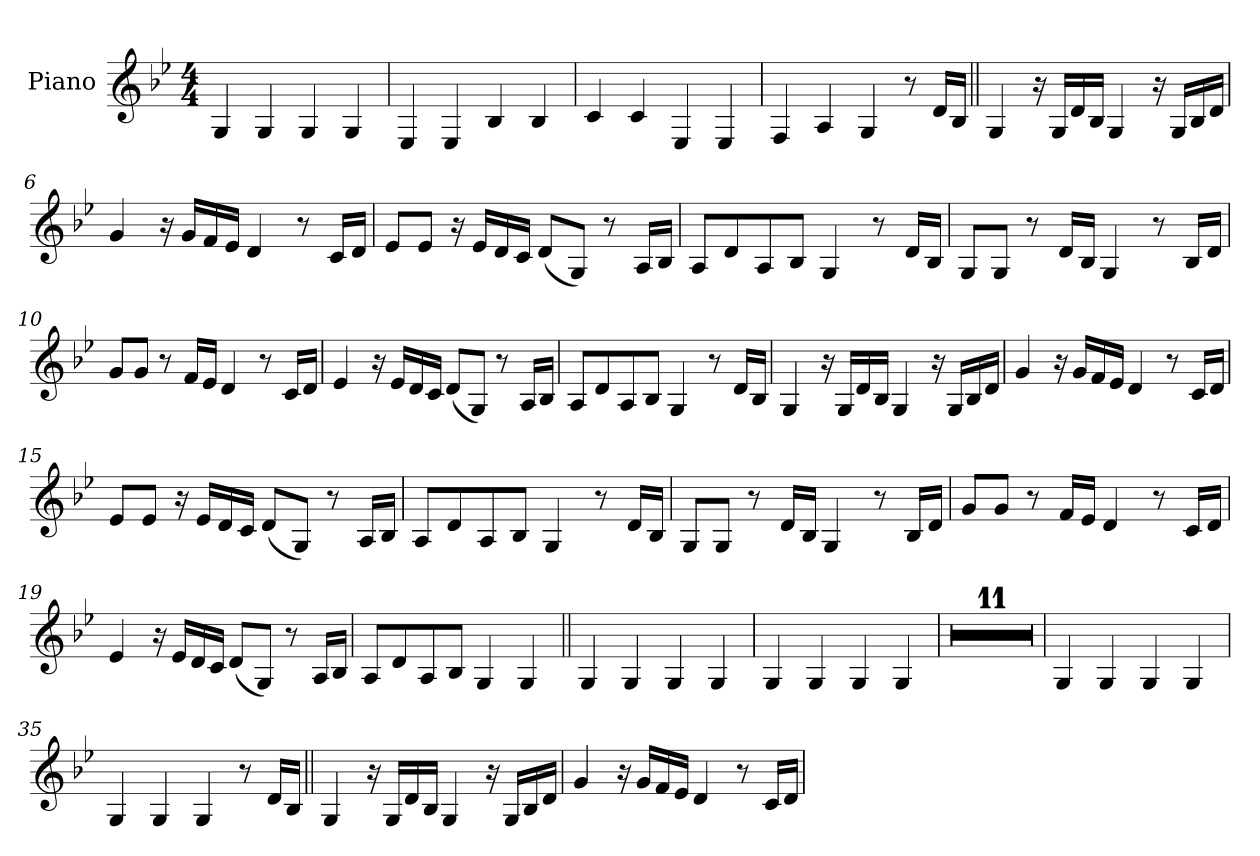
**kern
*part1
*staff1
*I"Piano
*I'Pno.
*clefG2
*k[b-e-]
*M4/4
*MM80
=1
4G!
4G!
4G!
4G!
=2
4E-!
4E-!
4B-!
4B-!
=3
4c!
4c!
4E-!
4E-!
=4
4F!
4A!
4G!
8r
16dLL
16B-JJ
=5||
4G
16r
16GLL
16d
16B-JJ
4G
16r
16GLL
16B-
16dJJ
=6
4g
16r
16gLL
16f
16e-JJ
4d
8r
16cLL
16dJJ
=7
8e-L
8e-J
16r
16e-LL
16d
16cJJ
(<8dL
8GJ)
8r
16ALL
16B-JJ
=8
8AL
8d
8A
8B-J
4G
8r
16dLL
16B-JJ
=9
8GL
8GJ
8r
16dLL
16B-JJ
4G
8r
16B-LL
16dJJ
=10
8gL
8gJ
8r
16fLL
16e-JJ
4d
8r
16cLL
16dJJ
=11
4e-
16r
16e-LL
16d
16cJJ
(<8dL
8GJ)
8r
16ALL
16B-JJ
=12
8AL
8d
8A
8B-J
4G
8r
16dLL
16B-JJ
=13
4G
16r
16GLL
16d
16B-JJ
4G
16r
16GLL
16B-
16dJJ
=14
4g
16r
16gLL
16f
16e-JJ
4d
8r
16cLL
16dJJ
=15
8e-L
8e-J
16r
16e-LL
16d
16cJJ
(<8dL
8GJ)
8r
16ALL
16B-JJ
=16
8AL
8d
8A
8B-J
4G
8r
16dLL
16B-JJ
=17
8GL
8GJ
8r
16dLL
16B-JJ
4G
8r
16B-LL
16dJJ
=18
8gL
8gJ
8r
16fLL
16e-JJ
4d
8r
16cLL
16dJJ
=19
4e-
16r
16e-LL
16d
16cJJ
(<8dL
8GJ)
8r
16ALL
16B-JJ
=20
8AL
8d
8A
8B-J
4G
4G!
=21||
4G!
4G!
4G!
4G!
=22
4G!
4G!
4G!
4G!
=23
1r
=24
1r
=25
1r
=26
1r
=27
1r
=28
1r
=29
1r
=30
1r
=31
1r
=32
1r
=33
1r
=34
4G!
4G!
4G!
4G!
=35
4G!
4G!
4G!
8r
16dLL
16B-JJ
=36||
4G
16r
16GLL
16d
16B-JJ
4G
16r
16GLL
16B-
16dJJ
=37
4g
16r
16gLL
16f
16e-JJ
4d
8r
16cLL
16dJJ
=
*-
